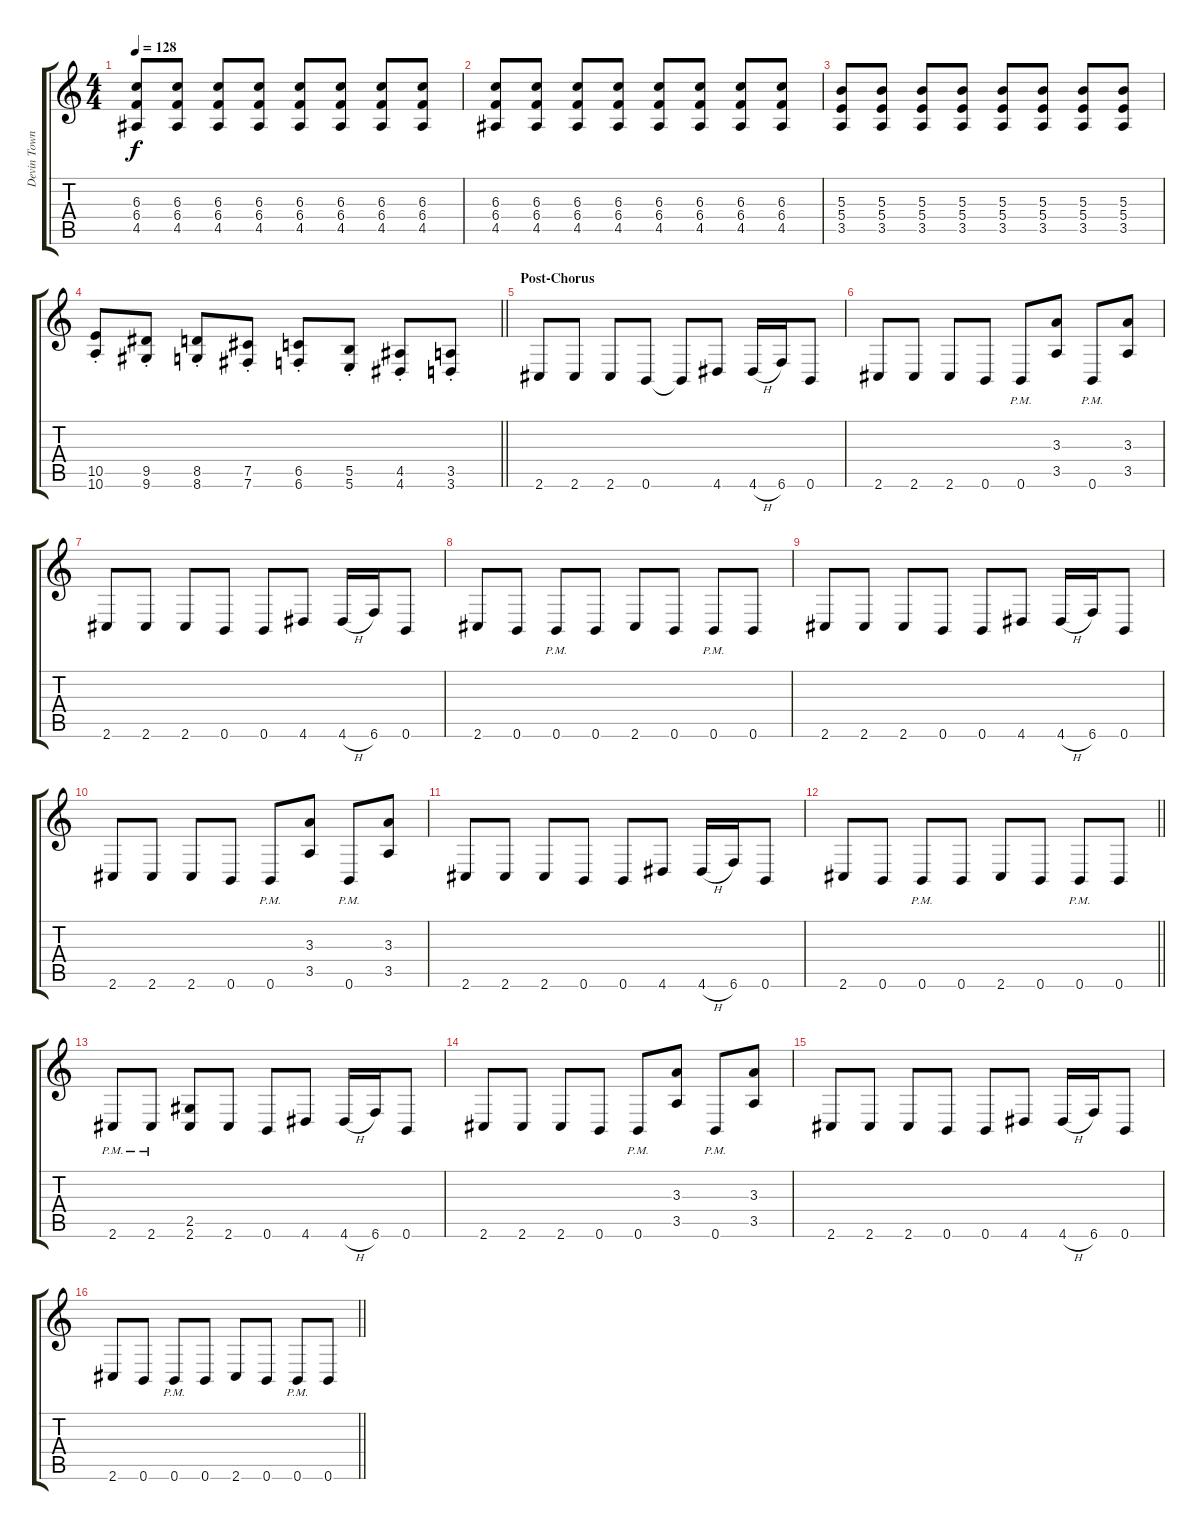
\track ("Devin Townsend" "Devin Town") {instrument distortionguitar}
\staff {score tabs}
\tuning (Eb4 B3 Gb3 B2 Gb2 B1) {hide}
\ts (4 4)
\tempo 128
\clef g2
\ks c
(6.3 6.4 4.5).8{dy f} (6.3 6.4 4.5).8 (6.3 6.4 4.5).8 (6.3 6.4 4.5).8 (6.3 6.4 4.5).8 (6.3 6.4 4.5).8 (6.3 6.4 4.5).8 (6.3 6.4 4.5).8 |
(6.3 6.4 4.5).8 (6.3 6.4 4.5).8 (6.3 6.4 4.5).8 (6.3 6.4 4.5).8 (6.3 6.4 4.5).8 (6.3 6.4 4.5).8 (6.3 6.4 4.5).8 (6.3 6.4 4.5).8 |
(5.3 5.4 3.5).8 (5.3 5.4 3.5).8 (5.3 5.4 3.5).8 (5.3 5.4 3.5).8 (5.3 5.4 3.5).8 (5.3 5.4 3.5).8 (5.3 5.4 3.5).8 (5.3 5.4 3.5).8 |
\barLineRight lightlight
(10.5{st} 10.6{st}).8 (9.5{st} 9.6{st}).8 (8.5{st} 8.6{st}).8 (7.5{st} 7.6{st}).8 (6.5{st} 6.6{st}).8 (5.5{st} 5.6{st}).8 (4.5{st} 4.6{st}).8 (3.5{st} 3.6{st}).8 |
\section ("" "Post-Chorus")
2.6.8 2.6.8 2.6.8 0.6.8 0.6{t}.8 4.6.8 4.6{h}.16 6.6.16 0.6.8 |
2.6.8 2.6.8 2.6.8 0.6.8 0.6{pm}.8 (3.3 3.5).8 0.6{pm}.8 (3.3 3.5).8 |
2.6.8 2.6.8 2.6.8 0.6.8 0.6.8 4.6.8 4.6{h}.16 6.6.16 0.6.8 |
2.6.8 0.6.8 0.6{pm}.8 0.6.8 2.6.8 0.6.8 0.6{pm}.8 0.6.8 |
2.6.8 2.6.8 2.6.8 0.6.8 0.6.8 4.6.8 4.6{h}.16 6.6.16 0.6.8 |
2.6.8 2.6.8 2.6.8 0.6.8 0.6{pm}.8 (3.3 3.5).8 0.6{pm}.8 (3.3 3.5).8 |
2.6.8 2.6.8 2.6.8 0.6.8 0.6.8 4.6.8 4.6{h}.16 6.6.16 0.6.8 |
\barLineRight lightlight
2.6.8 0.6.8 0.6{pm}.8 0.6.8 2.6.8 0.6.8 0.6{pm}.8 0.6.8 |
2.6{pm}.8 2.6{pm}.8 (2.5 2.6).8 2.6.8 0.6.8 4.6.8 4.6{h}.16 6.6.16 0.6.8 |
2.6.8 2.6.8 2.6.8 0.6.8 0.6{pm}.8 (3.3 3.5).8 0.6{pm}.8 (3.3 3.5).8 |
2.6.8 2.6.8 2.6.8 0.6.8 0.6.8 4.6.8 4.6{h}.16 6.6.16 0.6.8 |
\barLineRight lightlight
2.6.8 0.6.8 0.6{pm}.8 0.6.8 2.6.8 0.6.8 0.6{pm}.8 0.6.8
